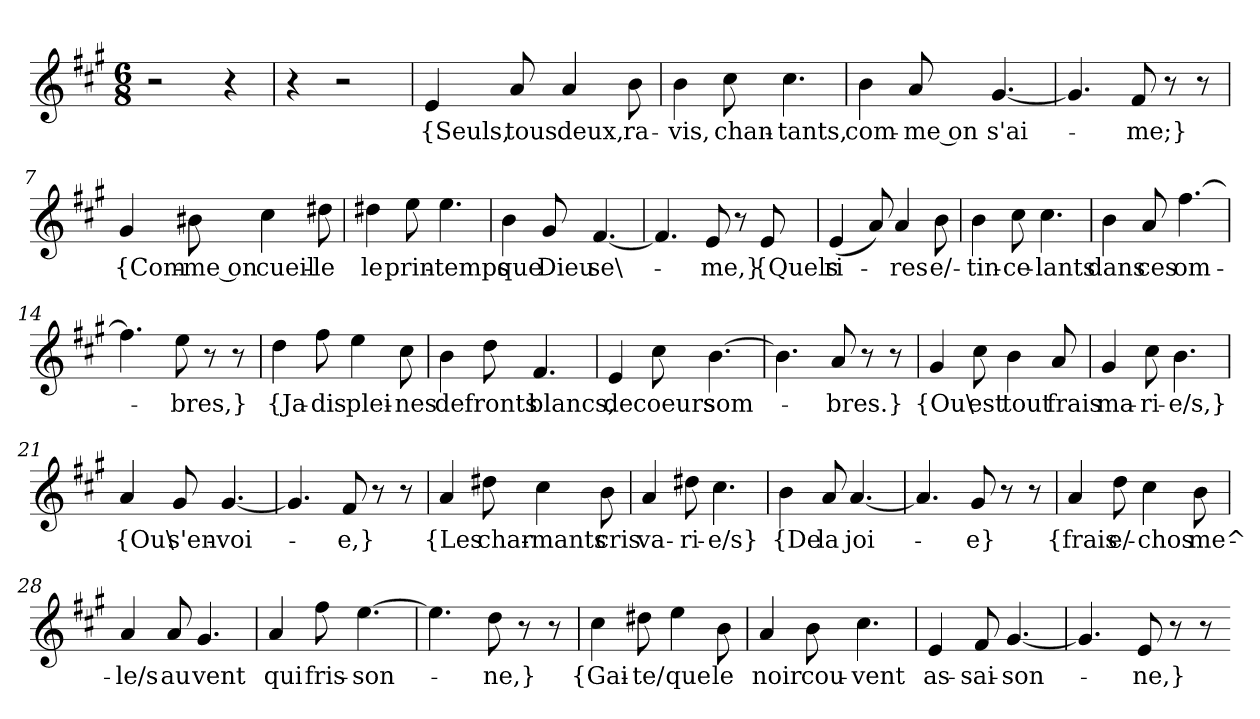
**kern	**text
*part1	*part1
*staff1	*staff1
*clefG2	*
*k[f#c#g#]	*
*M6/8	*
=1	=1
2r	.
4r	.
=2	=2
4r	.
2r	.
=3	=3
4e	{Seuls,
8a	tous
4a	deux,
8b	ra-
=4	=4
4b	-vis,
8cc#	chan-
4.cc#	-tants,
=5	=5
4b	com-
8a	-me on
[4.g#	s'ai-
=6	=6
4.g#]	.
8f#	-me;}
8r	.
8r	.
=7	=7
4g#	{Com-
8b#X	-me on
4cc#	cueil-
8dd#X	-le
=8	=8
4dd#X	le
8ee	prin-
4.ee	-temps
=9	=9
4b	que
8g#	Dieu
[4.f#	se\-
=10	=10
4.f#]	.
8e	-me,}
8r	.
8e	{Quels
=11	=11
(4e	ri-
8a)	.
4a	-res
8b	e/-
=12	=12
4b	-tin-
8cc#	-ce-
4.cc#	-lants
=13	=13
4b	dans
8a	ces
[4.ff#	om-
=14	=14
4.ff#]	.
8ee	-bres,}
8r	.
8r	.
=15	=15
4dd	{Ja-
8ff#	-dis
4ee	plei-
8cc#	-nes
=16	=16
4b	de
8dd	fronts
4.f#	blancs,
=17	=17
4e	de
8cc#	coeurs
[4.b	som-
=18	=18
4.b]	.
8a	-bres.}
8r	.
8r	.
=19	=19
4g#	{Ou\
8cc#	est
4b	tout
8a	frais
=20	=20
4g#	ma-
8cc#	-ri-
4.b	-e/s,}
=21	=21
4a	{Ou\
8g#	s'en-
[4.g#	-voi-
=22	=22
4.g#]	.
8f#	-e,}
8r	.
8r	.
=23	=23
4a	{Les
8dd#X	char-
4cc#	-mants
8b	cris
=24	=24
4a	va-
8dd#X	-ri-
4.cc#	-e/s}
=25	=25
4b	{De
8a	la
[4.a	joi-
=26	=26
4.a]	.
8g#	-e}
8r	.
8r	.
=27	=27
4a	{frais
8dd	e/-
4cc#	-chos
8b	me^-
=28	=28
4a	-le/s
8a	au
4.g#	vent
=29	=29
4a	qui
8ff#	fris-
[4.ee	-son-
=30	=30
4.ee]	.
8dd	-ne,}
8r	.
8r	.
=31	=31
4cc#	{Gai-
8dd#X	-te/
4ee	que
8b	le
=32	=32
4a	noir
8b	cou-
4.cc#	-vent
=33	=33
4e	as-
8f#	-sai-
[4.g#	-son-
=34	=34
4.g#]	.
8e	-ne,}
8r	.
8r	.
=-	=-
*-	*-
